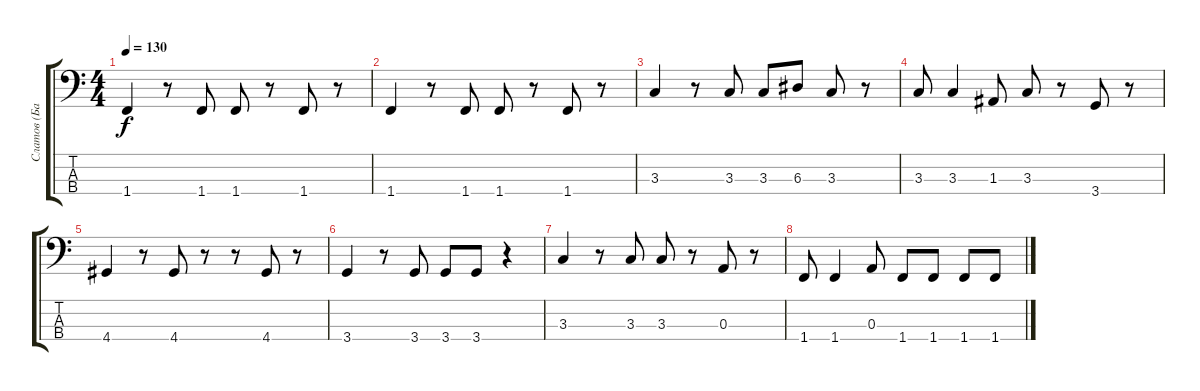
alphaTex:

\track ("Слатов (Бас)" "Слатов (Ба") {instrument electricbassfinger}
\staff {score tabs}
\tuning (G2 D2 A1 E1) {hide}
\ts (4 4)
\tempo 130
\clef f4
\ks c
1.4.4{dy f} r.8 1.4.8 1.4.8 r.8 1.4.8 r.8 |
1.4.4 r.8 1.4.8 1.4.8 r.8 1.4.8 r.8 |
3.3.4 r.8 3.3.8 3.3.8 6.3.8 3.3.8 r.8 |
3.3.8 3.3.4 1.3.8 3.3.8 r.8 3.4.8 r.8 |
4.4.4 r.8 4.4.8 r.8 r.8 4.4.8 r.8 |
3.4.4 r.8 3.4.8 3.4.8 3.4.8 r.4 |
3.3.4 r.8 3.3.8 3.3.8 r.8 0.3.8 r.8 |
1.4.8 1.4.4 0.3.8 1.4.8 1.4.8 1.4.8 1.4.8
